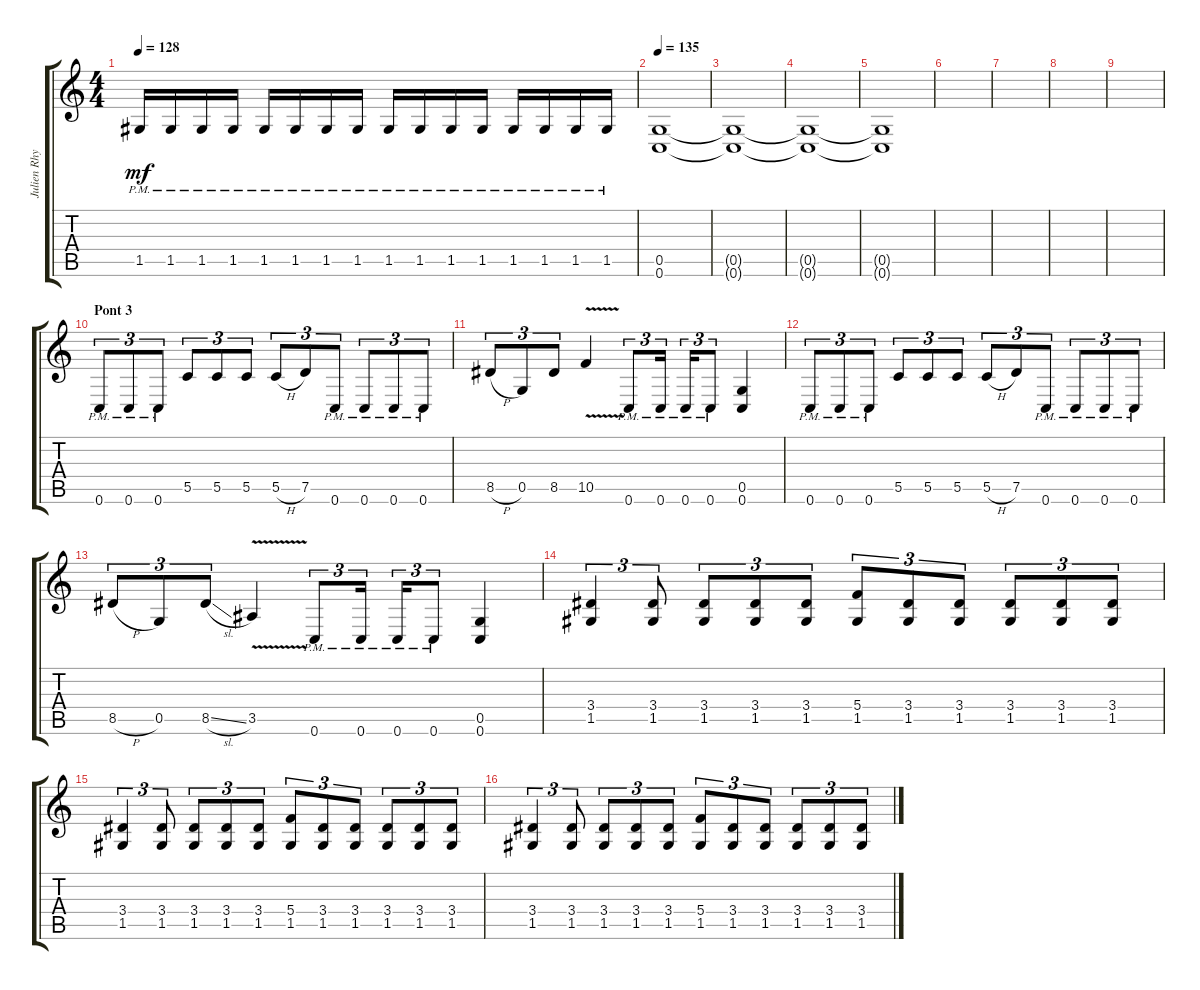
\track ("Julien Rhythm" "Julien Rhy") {instrument distortionguitar}
\staff {score tabs}
\tuning (D4 A3 F3 C3 G2 C2) {hide}
\ts (4 4)
\tempo 128
\clef g2
\ks c
1.5{pm}.16{dy mf} 1.5{pm}.16 1.5{pm}.16 1.5{pm}.16 1.5{pm}.16 1.5{pm}.16 1.5{pm}.16 1.5{pm}.16 1.5{pm}.16 1.5{pm}.16 1.5{pm}.16 1.5{pm}.16 1.5{pm}.16 1.5{pm}.16 1.5{pm}.16 1.5{pm}.16 |
\tempo 135
(0.5 0.6).1 |
(0.5{t} 0.6{t}).1 |
(0.5{t} 0.6{t}).1 |
(0.5{t} 0.6{t}).1 |
|
|
|
|
\section ("" "Pont 3")
0.6{pm}.8{tu (3 2)} 0.6{pm}.8{tu (3 2)} 0.6{pm}.8{tu (3 2)} 5.5.8{tu (3 2)} 5.5.8{tu (3 2)} 5.5.8{tu (3 2)} 5.5{h}.8{tu (3 2)} 7.5.8{tu (3 2)} 0.6{pm}.8{tu (3 2)} 0.6{pm}.8{tu (3 2)} 0.6{pm}.8{tu (3 2)} 0.6{pm}.8{tu (3 2)} |
8.5{h}.8{tu (3 2)} 0.5.8{tu (3 2)} 8.5.8{tu (3 2)} 10.5{v}.4 0.6{pm}.8{tu (3 2)} 0.6{pm}.16{tu (3 2)} 0.6{pm}.16{tu (3 2)} 0.6{pm}.8{tu (3 2)} (0.5 0.6).4 |
0.6{pm}.8{tu (3 2)} 0.6{pm}.8{tu (3 2)} 0.6{pm}.8{tu (3 2)} 5.5.8{tu (3 2)} 5.5.8{tu (3 2)} 5.5.8{tu (3 2)} 5.5{h}.8{tu (3 2)} 7.5.8{tu (3 2)} 0.6{pm}.8{tu (3 2)} 0.6{pm}.8{tu (3 2)} 0.6{pm}.8{tu (3 2)} 0.6{pm}.8{tu (3 2)} |
8.5{h}.8{tu (3 2)} 0.5.8{tu (3 2)} 8.5{sl}.8{tu (3 2)} 3.5{v}.4 0.6{pm}.8{tu (3 2)} 0.6{pm}.16{tu (3 2)} 0.6{pm}.16{tu (3 2)} 0.6{pm}.8{tu (3 2)} (0.5 0.6).4 |
(3.4 1.5).4{tu (3 2)} (3.4 1.5).8{tu (3 2)} (3.4 1.5).8{tu (3 2)} (3.4 1.5).8{tu (3 2)} (3.4 1.5).8{tu (3 2)} (5.4 1.5).8{tu (3 2)} (3.4 1.5).8{tu (3 2)} (3.4 1.5).8{tu (3 2)} (3.4 1.5).8{tu (3 2)} (3.4 1.5).8{tu (3 2)} (3.4 1.5).8{tu (3 2)} |
(3.4 1.5).4{tu (3 2)} (3.4 1.5).8{tu (3 2)} (3.4 1.5).8{tu (3 2)} (3.4 1.5).8{tu (3 2)} (3.4 1.5).8{tu (3 2)} (5.4 1.5).8{tu (3 2)} (3.4 1.5).8{tu (3 2)} (3.4 1.5).8{tu (3 2)} (3.4 1.5).8{tu (3 2)} (3.4 1.5).8{tu (3 2)} (3.4 1.5).8{tu (3 2)} |
(3.4 1.5).4{tu (3 2)} (3.4 1.5).8{tu (3 2)} (3.4 1.5).8{tu (3 2)} (3.4 1.5).8{tu (3 2)} (3.4 1.5).8{tu (3 2)} (5.4 1.5).8{tu (3 2)} (3.4 1.5).8{tu (3 2)} (3.4 1.5).8{tu (3 2)} (3.4 1.5).8{tu (3 2)} (3.4 1.5).8{tu (3 2)} (3.4 1.5).8{tu (3 2)}
